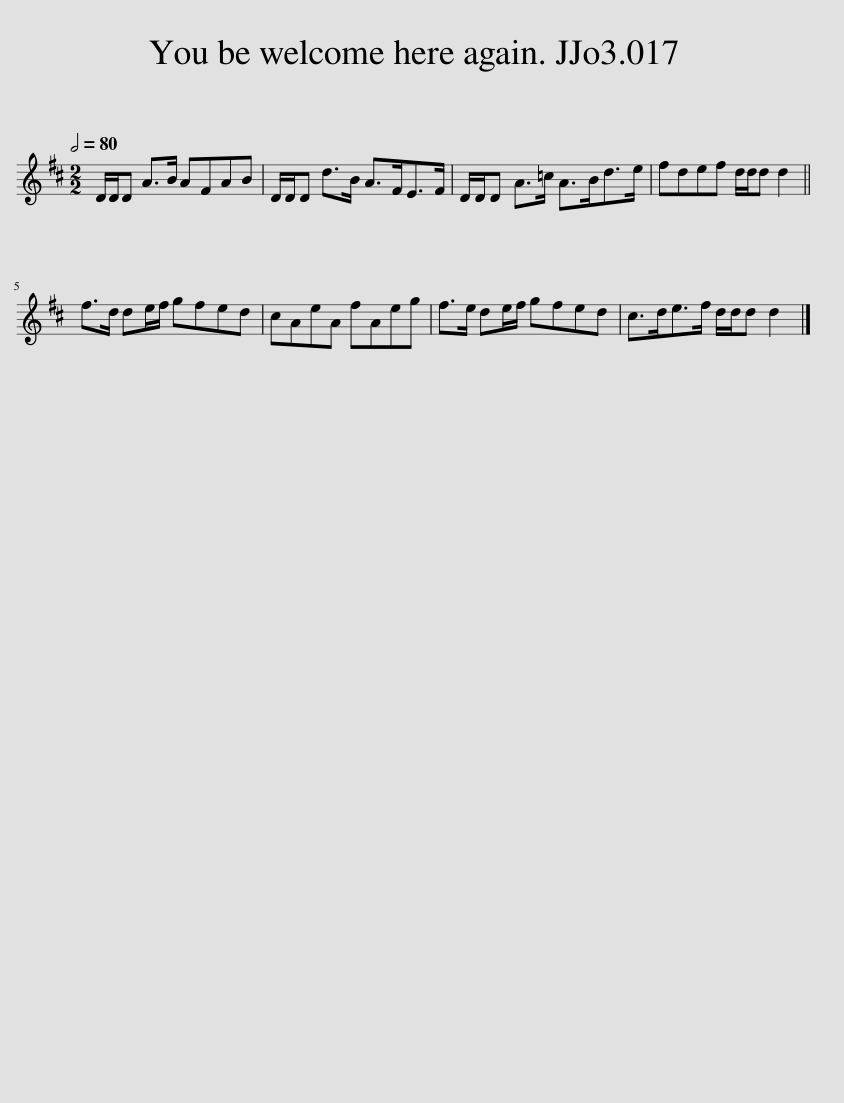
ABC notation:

X:1
L:1/8
Q:1/2=80
M:2/2
I:linebreak $
K:D
V:1 treble
V:1
 D/D/D A>B AFAB | D/D/D d>B A>FE>F | D/D/D A>=c A>Bd>e | fdef d/d/d d2 ||$ f>d de/f/ gfed | %5
 cAeA fAeg | f>e de/f/ gfed | c>de>f d/d/d d2 |] %8
